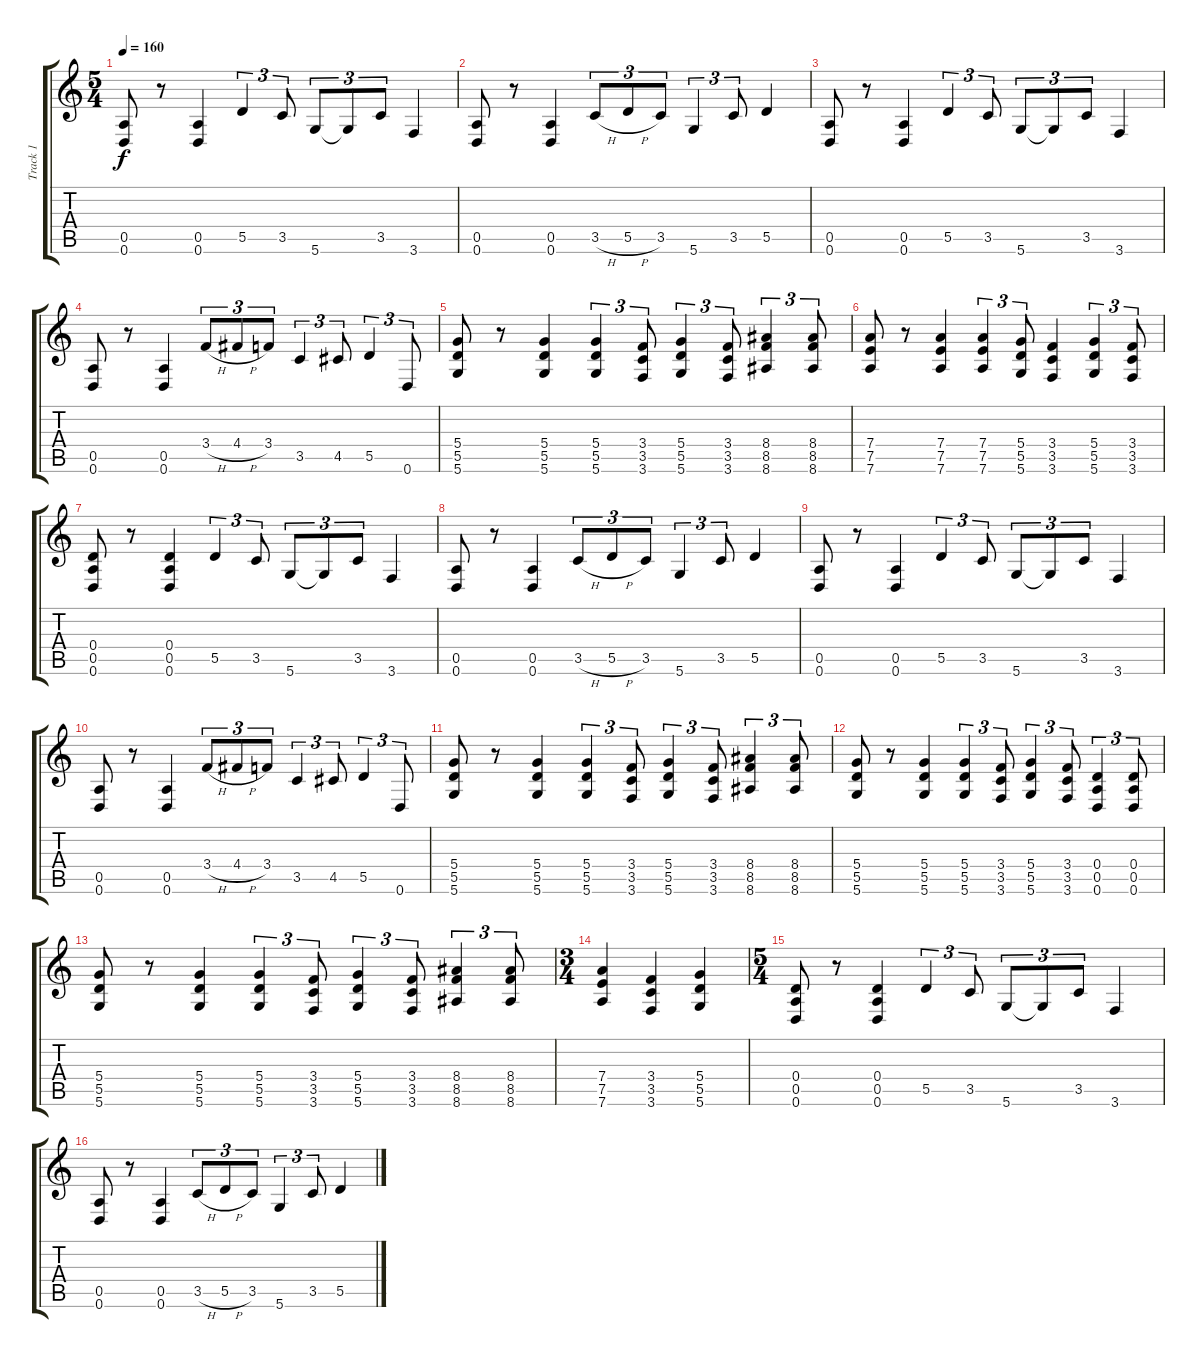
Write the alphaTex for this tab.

\track ("Track 1" "Track 1") {instrument distortionguitar}
\staff {score tabs}
\tuning (E4 B3 G3 D3 A2 D2) {hide}
\ts (5 4)
\tempo 160
\clef g2
\ks c
(0.5 0.6).8{dy f instrument distortionguitar} r.8 (0.5 0.6).4 5.5.4{tu (3 2)} 3.5.8{tu (3 2)} 5.6.8{tu (3 2)} 5.6{t}.8{tu (3 2)} 3.5.8{tu (3 2)} 3.6.4 |
(0.5 0.6).8 r.8 (0.5 0.6).4 3.5{h}.8{tu (3 2)} 5.5{h}.8{tu (3 2)} 3.5.8{tu (3 2)} 5.6.4{tu (3 2)} 3.5.8{tu (3 2)} 5.5.4 |
(0.5 0.6).8 r.8 (0.5 0.6).4 5.5.4{tu (3 2)} 3.5.8{tu (3 2)} 5.6.8{tu (3 2)} 5.6{t}.8{tu (3 2)} 3.5.8{tu (3 2)} 3.6.4 |
(0.5 0.6).8 r.8 (0.5 0.6).4 3.4{h}.8{tu (3 2)} 4.4{h}.8{tu (3 2)} 3.4.8{tu (3 2)} 3.5.4{tu (3 2)} 4.5.8{tu (3 2)} 5.5.4{tu (3 2)} 0.6.8{tu (3 2)} |
(5.4 5.5 5.6).8 r.8 (5.4 5.5 5.6).4 (5.4 5.5 5.6).4{tu (3 2)} (3.4 3.5 3.6).8{tu (3 2)} (5.4 5.5 5.6).4{tu (3 2)} (3.4 3.5 3.6).8{tu (3 2)} (8.4 8.5 8.6).4{tu (3 2)} (8.4 8.5 8.6).8{tu (3 2)} |
(7.4 7.5 7.6).8 r.8 (7.4 7.5 7.6).4 (7.4 7.5 7.6).4{tu (3 2)} (5.4 5.5 5.6).8{tu (3 2)} (3.4 3.5 3.6).4 (5.4 5.5 5.6).4{tu (3 2)} (3.4 3.5 3.6).8{tu (3 2)} |
(0.4 0.5 0.6).8 r.8 (0.4 0.5 0.6).4 5.5.4{tu (3 2)} 3.5.8{tu (3 2)} 5.6.8{tu (3 2)} 5.6{t}.8{tu (3 2)} 3.5.8{tu (3 2)} 3.6.4 |
(0.5 0.6).8 r.8 (0.5 0.6).4 3.5{h}.8{tu (3 2)} 5.5{h}.8{tu (3 2)} 3.5.8{tu (3 2)} 5.6.4{tu (3 2)} 3.5.8{tu (3 2)} 5.5.4 |
(0.5 0.6).8 r.8 (0.5 0.6).4 5.5.4{tu (3 2)} 3.5.8{tu (3 2)} 5.6.8{tu (3 2)} 5.6{t}.8{tu (3 2)} 3.5.8{tu (3 2)} 3.6.4 |
(0.5 0.6).8 r.8 (0.5 0.6).4 3.4{h}.8{tu (3 2)} 4.4{h}.8{tu (3 2)} 3.4.8{tu (3 2)} 3.5.4{tu (3 2)} 4.5.8{tu (3 2)} 5.5.4{tu (3 2)} 0.6.8{tu (3 2)} |
(5.4 5.5 5.6).8 r.8 (5.4 5.5 5.6).4 (5.4 5.5 5.6).4{tu (3 2)} (3.4 3.5 3.6).8{tu (3 2)} (5.4 5.5 5.6).4{tu (3 2)} (3.4 3.5 3.6).8{tu (3 2)} (8.4 8.5 8.6).4{tu (3 2)} (8.4 8.5 8.6).8{tu (3 2)} |
(5.4 5.5 5.6).8 r.8 (5.4 5.5 5.6).4 (5.4 5.5 5.6).4{tu (3 2)} (3.4 3.5 3.6).8{tu (3 2)} (5.4 5.5 5.6).4{tu (3 2)} (3.4 3.5 3.6).8{tu (3 2)} (0.4 0.5 0.6).4{tu (3 2)} (0.4 0.5 0.6).8{tu (3 2)} |
(5.4 5.5 5.6).8 r.8 (5.4 5.5 5.6).4 (5.4 5.5 5.6).4{tu (3 2)} (3.4 3.5 3.6).8{tu (3 2)} (5.4 5.5 5.6).4{tu (3 2)} (3.4 3.5 3.6).8{tu (3 2)} (8.4 8.5 8.6).4{tu (3 2)} (8.4 8.5 8.6).8{tu (3 2)} |
\ts (3 4)
(7.4 7.5 7.6).4 (3.4 3.5 3.6).4 (5.4 5.5 5.6).4 |
\ts (5 4)
(0.4 0.5 0.6).8 r.8 (0.4 0.5 0.6).4 5.5.4{tu (3 2)} 3.5.8{tu (3 2)} 5.6.8{tu (3 2)} 5.6{t}.8{tu (3 2)} 3.5.8{tu (3 2)} 3.6.4 |
(0.5 0.6).8 r.8 (0.5 0.6).4 3.5{h}.8{tu (3 2)} 5.5{h}.8{tu (3 2)} 3.5.8{tu (3 2)} 5.6.4{tu (3 2)} 3.5.8{tu (3 2)} 5.5.4
